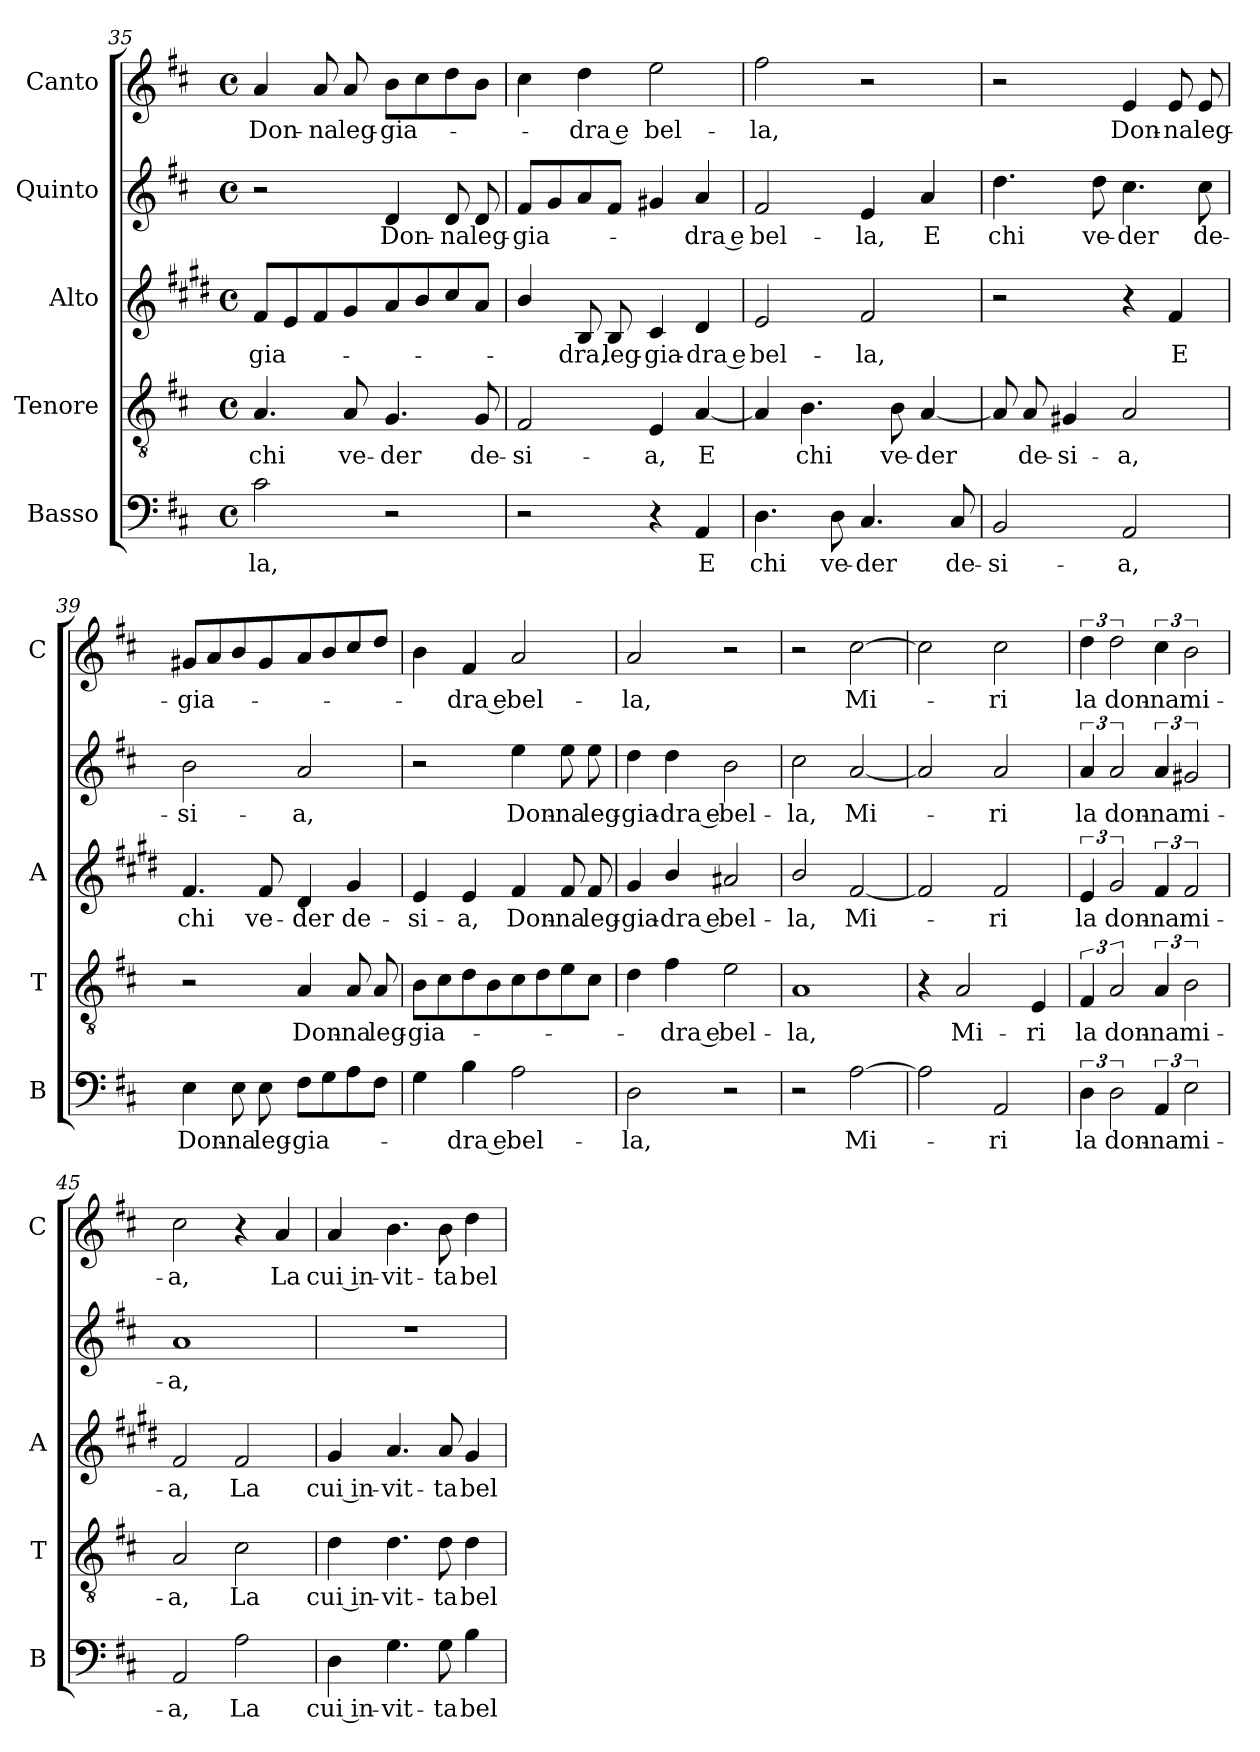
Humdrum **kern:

**kern	**text	**kern	**text	**kern	**text	**kern	**text	**kern	**text
*part5	*part5	*part4	*part4	*part3	*part3	*part2	*part2	*part1	*part1
*staff5	*staff5	*staff4	*staff4	*staff3	*staff3	*staff2	*staff2	*staff1	*staff1
*I"Basso	*	*I"Tenore	*	*I"Alto	*	*I"Quinto	*	*I"Canto	*
*I'B	*	*I'T	*	*I'A	*	*	*	*I'C	*
*clefF4	*	*clefGv2	*	*clefG2	*	*clefG2	*	*clefG2	*
*	*	*	*	*ITrd1c2	*	*	*	*	*
*k[f#c#]	*	*k[f#c#]	*	*k[f#c#]	*	*k[f#c#]	*	*k[f#c#]	*
*D:	*	*D:	*	*D:	*	*D:	*	*D:	*
*M4/4	*	*M4/4	*	*M4/4	*	*M4/4	*	*M4/4	*
*met(c)	*	*met(c)	*	*met(c)	*	*met(c)	*	*met(c)	*
=35	=35	=35	=35	=35	=35	=35	=35	=35	=35
!	!LO:LY:b	!	!LO:LY:b	!	!LO:LY:b	!	!	!	!LO:LY:b
2c#\	-la,	4.A/	chi	8e/L	-gia-	2r	.	4a/	Don-
.	.	.	.	8d/	.	.	.	.	.
!	!	!	!	!	!	!	!	!	!LO:LY:b
.	.	.	.	8e/	.	.	.	8a/	-na
!	!	!	!LO:LY:b	!	!	!	!	!	!LO:LY:b
.	.	8A/	ve-	8f#/	.	.	.	8a/	leg-
!	!	!	!LO:LY:b	!	!	!	!LO:LY:b	!	!LO:LY:b
2r	.	4.G/	-der	8g/	.	4d/	Don-	8b\L	-gia-
.	.	.	.	8a/	.	.	.	8cc#\	.
!	!	!	!	!	!	!	!LO:LY:b	!	!
.	.	.	.	8b/	.	8d/	-na	8dd\	.
!	!	!	!LO:LY:b	!	!	!	!LO:LY:b	!	!
.	.	8G/	de-	8g/J	.	8d/	leg-	8b\J	.
=36	=36	=36	=36	=36	=36	=36	=36	=36	=36
!	!	!	!LO:LY:b	!	!	!	!LO:LY:b	!	!
2r	.	2F#/	-si-	4a/	.	8f#/L	-gia-	4cc#\	.
.	.	.	.	.	.	8g/	.	.	.
!	!	!	!	!	!LO:LY:b	!	!	!	!LO:LY:b
.	.	.	.	8A/	-dra,	8a/	.	4dd\	-dra e
!	!	!	!	!	!LO:LY:b	!	!	!	!
.	.	.	.	8A/	leg-	8f#/J	.	.	.
!	!	!	!LO:LY:b	!	!LO:LY:b	!	!	!	!LO:LY:b
4r	.	4E/	-a,	4B/	-gia-	4g#X/	.	2ee\	bel-
!	!LO:LY:b	!	!LO:LY:b	!	!LO:LY:b	!	!LO:LY:b	!	!
4AA/	E	[4A/	E	4c#/	-dra e	4a/	-dra e	.	.
=37	=37	=37	=37	=37	=37	=37	=37	=37	=37
!	!LO:LY:b	!	!	!	!LO:LY:b	!	!LO:LY:b	!	!LO:LY:b
4.D\	chi	4A/]	.	2d/	bel-	2f#/	bel-	2ff#\	-la,
!	!	!	!LO:LY:b	!	!	!	!	!	!
.	.	4.B\	chi	.	.	.	.	.	.
!	!LO:LY:b	!	!	!	!	!	!	!	!
8D\	ve-	.	.	.	.	.	.	.	.
!	!LO:LY:b	!	!	!	!LO:LY:b	!	!LO:LY:b	!	!
4.C#/	-der	.	.	2e/	-la,	4e/	-la,	2r	.
!	!	!	!LO:LY:b	!	!	!	!	!	!
.	.	8B\	ve-	.	.	.	.	.	.
!	!	!	!LO:LY:b	!	!	!	!LO:LY:b	!	!
.	.	[4A/	-der	.	.	4a/	E	.	.
!	!LO:LY:b	!	!	!	!	!	!	!	!
8C#/	de-	.	.	.	.	.	.	.	.
=38	=38	=38	=38	=38	=38	=38	=38	=38	=38
!	!LO:LY:b	!	!	!	!	!	!LO:LY:b	!	!
2BB/	-si-	8A/]	.	2r	.	4.dd\	chi	2r	.
!	!	!	!LO:LY:b	!	!	!	!	!	!
.	.	8A/	de-	.	.	.	.	.	.
!	!	!	!LO:LY:b	!	!	!	!	!	!
.	.	4G#X/	-si-	.	.	.	.	.	.
!	!	!	!	!	!	!	!LO:LY:b	!	!
.	.	.	.	.	.	8dd\	ve-	.	.
!	!LO:LY:b	!	!LO:LY:b	!	!	!	!LO:LY:b	!	!LO:LY:b
2AA/	-a,	2A/	-a,	4r	.	4.cc#\	-der	4e/	Don-
!	!	!	!	!	!LO:LY:b	!	!	!	!LO:LY:b
.	.	.	.	4e/	E	.	.	8e/	-na
!	!	!	!	!	!	!	!LO:LY:b	!	!LO:LY:b
.	.	.	.	.	.	8cc#\	de-	8e/	leg-
!!LO:PB:g=z
=39	=39	=39	=39	=39	=39	=39	=39	=39	=39
!	!LO:LY:b	!	!	!	!LO:LY:b	!	!LO:LY:b	!	!LO:LY:b
4E\	Don-	2r	.	4.e/	chi	2b\	-si-	8g#X/L	-gia-
.	.	.	.	.	.	.	.	8a/	.
!	!LO:LY:b	!	!	!	!	!	!	!	!
8E\	-na	.	.	.	.	.	.	8b/	.
!	!LO:LY:b	!	!	!	!LO:LY:b	!	!	!	!
8E\	leg-	.	.	8e/	ve-	.	.	8g#/	.
!	!LO:LY:b	!	!LO:LY:b	!	!LO:LY:b	!	!LO:LY:b	!	!
8F#\L	-gia-	4A/	Don-	4c#/	-der	2a/	-a,	8a/	.
8G\	.	.	.	.	.	.	.	8b/	.
!	!	!	!LO:LY:b	!	!LO:LY:b	!	!	!	!
8A\	.	8A/	-na	4f#/	de-	.	.	8cc#/	.
!	!	!	!LO:LY:b	!	!	!	!	!	!
8F#\J	.	8A/	leg-	.	.	.	.	8dd/J	.
=40	=40	=40	=40	=40	=40	=40	=40	=40	=40
!	!	!	!LO:LY:b	!	!LO:LY:b	!	!	!	!
4G\	.	8B\L	-gia-	4d/	-si-	2r	.	4b\	.
.	.	8c#\	.	.	.	.	.	.	.
!	!LO:LY:b	!	!	!	!LO:LY:b	!	!	!	!LO:LY:b
4B\	-dra e	8d\	.	4d/	-a,	.	.	4f#/	-dra e
.	.	8B\	.	.	.	.	.	.	.
!	!LO:LY:b	!	!	!	!LO:LY:b	!	!LO:LY:b	!	!LO:LY:b
2A\	bel-	8c#\	.	4e/	Don-	4ee\	Don-	2a/	bel-
.	.	8d\	.	.	.	.	.	.	.
!	!	!	!	!	!LO:LY:b	!	!LO:LY:b	!	!
.	.	8e\	.	8e/	-na	8ee\	-na	.	.
!	!	!	!	!	!LO:LY:b	!	!LO:LY:b	!	!
.	.	8c#\J	.	8e/	leg-	8ee\	leg-	.	.
=41	=41	=41	=41	=41	=41	=41	=41	=41	=41
!	!LO:LY:b	!	!	!	!LO:LY:b	!	!LO:LY:b	!	!LO:LY:b
2D\	-la,	4d\	.	4f#/	-gia-	4dd\	-gia-	2a/	-la,
!	!	!	!LO:LY:b	!	!LO:LY:b	!	!LO:LY:b	!	!
.	.	4f#\	-dra e	4a/	-dra e	4dd\	-dra e	.	.
!	!	!	!LO:LY:b	!	!LO:LY:b	!	!LO:LY:b	!	!
2r	.	2e\	bel-	2g#X/	bel-	2b\	bel-	2r	.
=42	=42	=42	=42	=42	=42	=42	=42	=42	=42
!	!	!	!LO:LY:b	!	!LO:LY:b	!	!LO:LY:b	!	!
2r	.	1A	-la,	2a/	-la,	2cc#\	-la,	2r	.
!	!LO:LY:b	!	!	!	!LO:LY:b	!	!LO:LY:b	!	!LO:LY:b
[2A\	Mi-	.	.	[2e/	Mi-	[2a/	Mi-	[2cc#\	Mi-
=43	=43	=43	=43	=43	=43	=43	=43	=43	=43
2A\]	.	4r	.	2e/]	.	2a/]	.	2cc#\]	.
!	!	!	!LO:LY:b	!	!	!	!	!	!
.	.	2A/	Mi-	.	.	.	.	.	.
!	!LO:LY:b	!	!	!	!LO:LY:b	!	!LO:LY:b	!	!LO:LY:b
2AA/	-ri	.	.	2e/	-ri	2a/	-ri	2cc#\	-ri
!	!	!	!LO:LY:b	!	!	!	!	!	!
.	.	4E/	-ri	.	.	.	.	.	.
=44	=44	=44	=44	=44	=44	=44	=44	=44	=44
!	!LO:LY:b	!	!LO:LY:b	!	!LO:LY:b	!	!LO:LY:b	!	!LO:LY:b
6D\	la	6F#/	la	6d/	la	6a/	la	6dd\	la
!	!LO:LY:b	!	!LO:LY:b	!	!LO:LY:b	!	!LO:LY:b	!	!LO:LY:b
3D\	don-	3A/	don-	3f#/	don-	3a/	don-	3dd\	don-
!	!LO:LY:b	!	!LO:LY:b	!	!LO:LY:b	!	!LO:LY:b	!	!LO:LY:b
6AA/	-na	6A/	-na	6e/	-na	6a/	-na	6cc#\	-na
!	!LO:LY:b	!	!LO:LY:b	!	!LO:LY:b	!	!LO:LY:b	!	!LO:LY:b
3E\	mi-	3B\	mi-	3e/	mi-	3g#X/	mi-	3b\	mi-
!!LO:LB:g=z
=45	=45	=45	=45	=45	=45	=45	=45	=45	=45
!	!LO:LY:b	!	!LO:LY:b	!	!LO:LY:b	!	!LO:LY:b	!	!LO:LY:b
2AA/	-a,	2A/	-a,	2e/	-a,	1a	-a,	2cc#\	-a,
!	!LO:LY:b	!	!LO:LY:b	!	!LO:LY:b	!	!	!	!
2A\	La	2c#\	La	2e/	La	.	.	4r	.
!	!	!	!	!	!	!	!	!	!LO:LY:b
.	.	.	.	.	.	.	.	4a/	La
=46	=46	=46	=46	=46	=46	=46	=46	=46	=46
!	!LO:LY:b	!	!LO:LY:b	!	!LO:LY:b	!	!	!	!LO:LY:b
4D\	cui in-	4d\	cui in-	4f#/	cui in-	1r	.	4a/	cui in-
!	!LO:LY:b	!	!LO:LY:b	!	!LO:LY:b	!	!	!	!LO:LY:b
4.G\	-vit-	4.d\	-vit-	4.g/	-vit-	.	.	4.b\	-vit-
!	!LO:LY:b	!	!LO:LY:b	!	!LO:LY:b	!	!	!	!LO:LY:b
8G\	-ta	8d\	-ta	8g/	-ta	.	.	8b\	-ta
!	!LO:LY:b	!	!LO:LY:b	!	!LO:LY:b	!	!	!	!LO:LY:b
4B\	bel-	4d\	bel-	4f#/	bel-	.	.	4dd\	bel-
=	=	=	=	=	=	=	=	=	=
*-	*-	*-	*-	*-	*-	*-	*-	*-	*-
